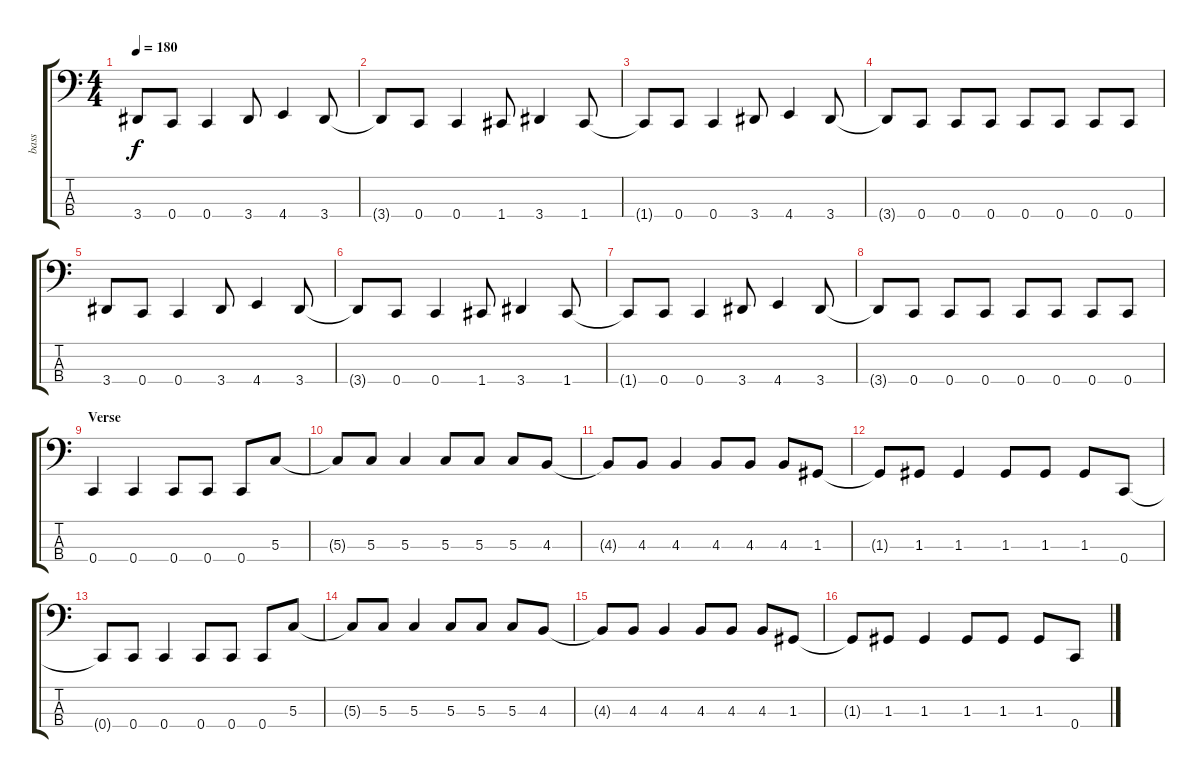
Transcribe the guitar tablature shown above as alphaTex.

\track ("bass" "bass") {instrument electricbasspick}
\staff {score tabs}
\tuning (F2 C2 G1 C1) {hide}
\ts (4 4)
\tempo 180
\clef f4
\ks c
3.4.8{dy f} 0.4.8 0.4.4 3.4.8 4.4.4 3.4.8 |
3.4{t}.8 0.4.8 0.4.4 1.4.8 3.4.4 1.4.8 |
1.4{t}.8 0.4.8 0.4.4 3.4.8 4.4.4 3.4.8 |
3.4{t}.8 0.4.8 0.4.8 0.4.8 0.4.8 0.4.8 0.4.8 0.4.8 |
3.4.8 0.4.8 0.4.4 3.4.8 4.4.4 3.4.8 |
3.4{t}.8 0.4.8 0.4.4 1.4.8 3.4.4 1.4.8 |
1.4{t}.8 0.4.8 0.4.4 3.4.8 4.4.4 3.4.8 |
3.4{t}.8 0.4.8 0.4.8 0.4.8 0.4.8 0.4.8 0.4.8 0.4.8 |
\section ("" "Verse")
0.4.4 0.4.4 0.4.8 0.4.8 0.4.8 5.3.8 |
5.3{t}.8 5.3.8 5.3.4 5.3.8 5.3.8 5.3.8 4.3.8 |
4.3{t}.8 4.3.8 4.3.4 4.3.8 4.3.8 4.3.8 1.3.8 |
1.3{t}.8 1.3.8 1.3.4 1.3.8 1.3.8 1.3.8 0.4.8 |
0.4{t}.8 0.4.8 0.4.4 0.4.8 0.4.8 0.4.8 5.3.8 |
5.3{t}.8 5.3.8 5.3.4 5.3.8 5.3.8 5.3.8 4.3.8 |
4.3{t}.8 4.3.8 4.3.4 4.3.8 4.3.8 4.3.8 1.3.8 |
1.3{t}.8 1.3.8 1.3.4 1.3.8 1.3.8 1.3.8 0.4.8
